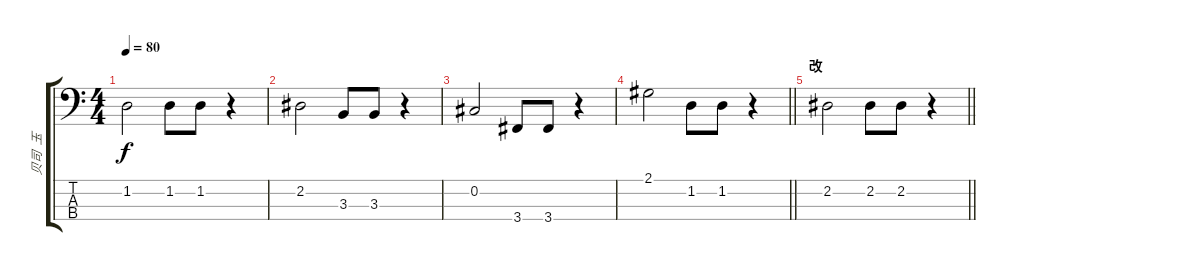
\track ("贝司  玉" "贝司  玉") {instrument electricbassfinger}
\staff {score tabs}
\tuning (Gb2 Db2 Ab1 Eb1) {hide}
\ts (4 4)
\tempo 80
\clef f4
\ks c
1.2.2{dy f} 1.2.8 1.2.8 r.4 |
2.2.2 3.3.8 3.3.8 r.4 |
0.2.2 3.4.8 3.4.8 r.4 |
\barLineRight lightlight
2.1.2 1.2.8 1.2.8 r.4 |
\section ("" "改")
\barLineRight lightlight
2.2.2 2.2.8 2.2.8 r.4
